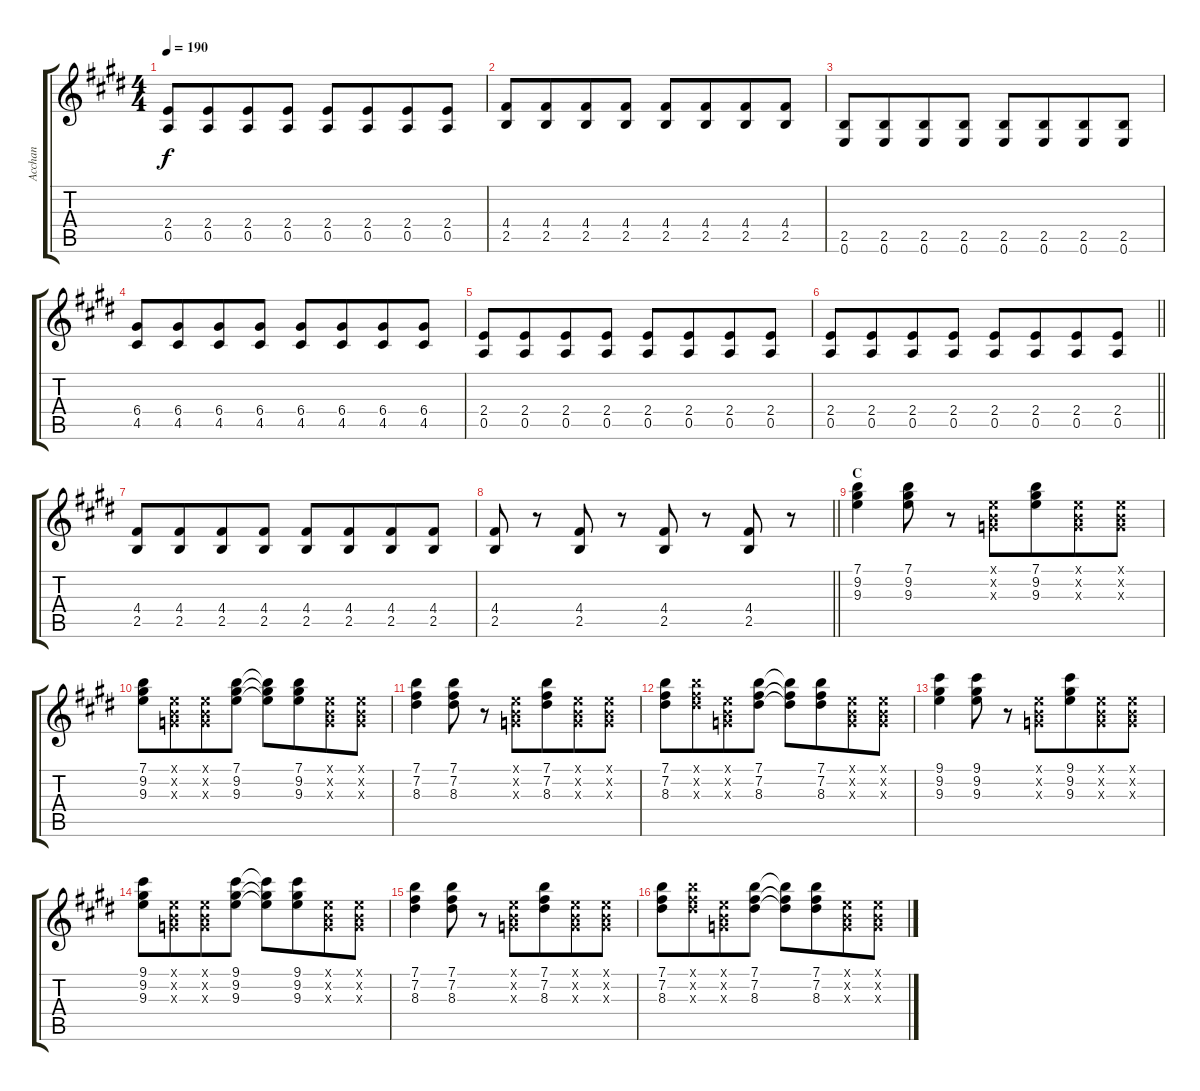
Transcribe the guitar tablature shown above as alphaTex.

\track ("Acchan" "Acchan") {instrument distortionguitar}
\staff {score tabs}
\tuning (E4 B3 G3 D3 A2 E2) {hide}
\ts (4 4)
\tempo 190
\clef g2
\ks e
(2.4 0.5).8{dy f} (2.4 0.5).8{beam merge} (2.4 0.5).8 (2.4 0.5).8 (2.4 0.5).8 (2.4 0.5).8{beam merge} (2.4 0.5).8 (2.4 0.5).8 |
(4.4 2.5).8 (4.4 2.5).8{beam merge} (4.4 2.5).8 (4.4 2.5).8 (4.4 2.5).8 (4.4 2.5).8{beam merge} (4.4 2.5).8 (4.4 2.5).8 |
(2.5 0.6).8 (2.5 0.6).8{beam merge} (2.5 0.6).8 (2.5 0.6).8 (2.5 0.6).8 (2.5 0.6).8{beam merge} (2.5 0.6).8 (2.5 0.6).8 |
(6.4 4.5).8 (6.4 4.5).8{beam merge} (6.4 4.5).8 (6.4 4.5).8 (6.4 4.5).8 (6.4 4.5).8{beam merge} (6.4 4.5).8 (6.4 4.5).8 |
(2.4 0.5).8 (2.4 0.5).8{beam merge} (2.4 0.5).8 (2.4 0.5).8 (2.4 0.5).8 (2.4 0.5).8{beam merge} (2.4 0.5).8 (2.4 0.5).8 |
\barLineRight lightlight
(2.4 0.5).8 (2.4 0.5).8{beam merge} (2.4 0.5).8 (2.4 0.5).8 (2.4 0.5).8 (2.4 0.5).8{beam merge} (2.4 0.5).8 (2.4 0.5).8 |
(4.4 2.5).8 (4.4 2.5).8{beam merge} (4.4 2.5).8 (4.4 2.5).8 (4.4 2.5).8 (4.4 2.5).8{beam merge} (4.4 2.5).8 (4.4 2.5).8 |
\barLineRight lightlight
(4.4 2.5).8 r.8{beam merge} (4.4 2.5).8 r.8 (4.4 2.5).8 r.8{beam merge} (4.4 2.5).8 r.8 |
\section ("" "C")
(7.1 9.2 9.3).4 (7.1 9.2 9.3).8 r.8 (0.1{x} 0.2{x} 0.3{x}).8 (7.1 9.2 9.3).8{beam merge} (0.1{x} 0.2{x} 0.3{x}).8 (0.1{x} 0.2{x} 0.3{x}).8 |
(7.1 9.2 9.3).8 (0.1{x} 0.2{x} 0.3{x}).8{beam merge} (0.1{x} 0.2{x} 0.3{x}).8 (7.1 9.2 9.3).8 (7.1{t} 9.2{t} 9.3{t}).8 (7.1 9.2 9.3).8{beam merge} (0.1{x} 0.2{x} 0.3{x}).8 (0.1{x} 0.2{x} 0.3{x}).8 |
(7.1 7.2 8.3).4 (7.1 7.2 8.3).8 r.8 (0.1{x} 0.2{x} 0.3{x}).8 (7.1 7.2 8.3).8{beam merge} (0.1{x} 0.2{x} 0.3{x}).8 (0.1{x} 0.2{x} 0.3{x}).8 |
(7.1 7.2 8.3).8 (7.1{x} 7.2{x} 8.3{x}).8{beam merge} (0.1{x} 0.2{x} 0.3{x}).8 (7.1 7.2 8.3).8 (7.1{t} 7.2{t} 8.3{t}).8{beam merge} (7.1 7.2 8.3).8{beam merge} (0.1{x} 0.2{x} 0.3{x}).8 (0.1{x} 0.2{x} 0.3{x}).8 |
(9.1 9.2 9.3).4 (9.1 9.2 9.3).8 r.8 (0.1{x} 0.2{x} 0.3{x}).8 (9.1 9.2 9.3).8{beam merge} (0.1{x} 0.2{x} 0.3{x}).8 (0.1{x} 0.2{x} 0.3{x}).8 |
(9.1 9.2 9.3).8 (0.1{x} 0.2{x} 0.3{x}).8{beam merge} (0.1{x} 0.2{x} 0.3{x}).8 (9.1 9.2 9.3).8 (9.1{t} 9.2{t} 9.3{t}).8 (9.1 9.2 9.3).8{beam merge} (0.1{x} 0.2{x} 0.3{x}).8 (0.1{x} 0.2{x} 0.3{x}).8 |
(7.1 7.2 8.3).4 (7.1 7.2 8.3).8 r.8 (0.1{x} 0.2{x} 0.3{x}).8 (7.1 7.2 8.3).8{beam merge} (0.1{x} 0.2{x} 0.3{x}).8 (0.1{x} 0.2{x} 0.3{x}).8 |
(7.1 7.2 8.3).8 (7.1{x} 7.2{x} 8.3{x}).8{beam merge} (0.1{x} 0.2{x} 0.3{x}).8 (7.1 7.2 8.3).8 (7.1{t} 7.2{t} 8.3{t}).8{beam merge} (7.1 7.2 8.3).8{beam merge} (0.1{x} 0.2{x} 0.3{x}).8 (0.1{x} 0.2{x} 0.3{x}).8
